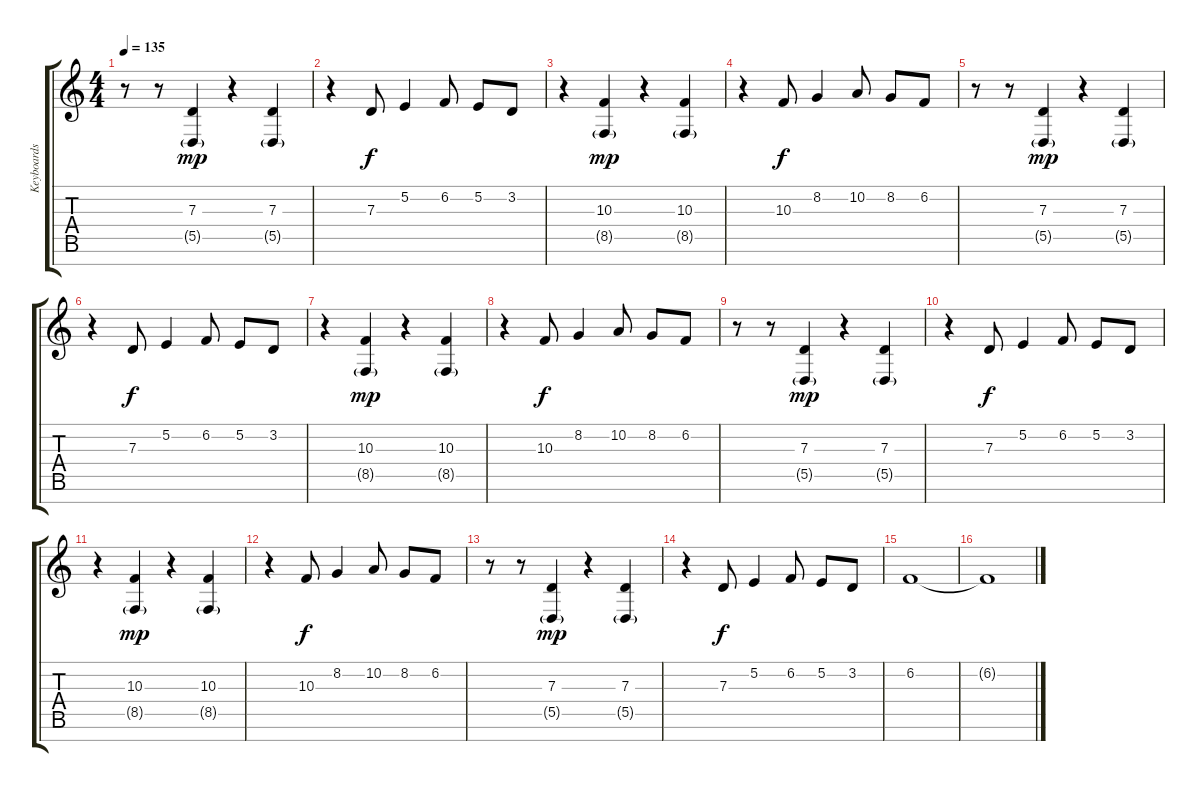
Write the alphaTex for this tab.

\track ("Keyboards" "Keyboards") {instrument stringensemble1}
\staff {score tabs}
\tuning (E4 B3 G3 D3 A2 E2 B1) {hide}
\ts (4 4)
\tempo 135
\clef g2
\ks c
r.8{dy f} r.8 (7.3 5.5{g}).4{dy mp} r.4 (7.3 5.5{g}).4 |
r.4 7.3.8{dy f} 5.2.4 6.2.8 5.2.8 3.2.8 |
r.4 (10.3 8.5{g}).4{dy mp} r.4 (10.3 8.5{g}).4 |
r.4 10.3.8{dy f} 8.2.4 10.2.8 8.2.8 6.2.8 |
r.8 r.8 (7.3 5.5{g}).4{dy mp} r.4 (7.3 5.5{g}).4 |
r.4 7.3.8{dy f} 5.2.4 6.2.8 5.2.8 3.2.8 |
r.4 (10.3 8.5{g}).4{dy mp} r.4 (10.3 8.5{g}).4 |
r.4 10.3.8{dy f} 8.2.4 10.2.8 8.2.8 6.2.8 |
r.8 r.8 (7.3 5.5{g}).4{dy mp} r.4 (7.3 5.5{g}).4 |
r.4 7.3.8{dy f} 5.2.4 6.2.8 5.2.8 3.2.8 |
r.4 (10.3 8.5{g}).4{dy mp} r.4 (10.3 8.5{g}).4 |
r.4 10.3.8{dy f} 8.2.4 10.2.8 8.2.8 6.2.8 |
r.8 r.8 (7.3 5.5{g}).4{dy mp} r.4 (7.3 5.5{g}).4 |
r.4 7.3.8{dy f} 5.2.4 6.2.8 5.2.8 3.2.8 |
6.2.1 |
6.2{t}.1
